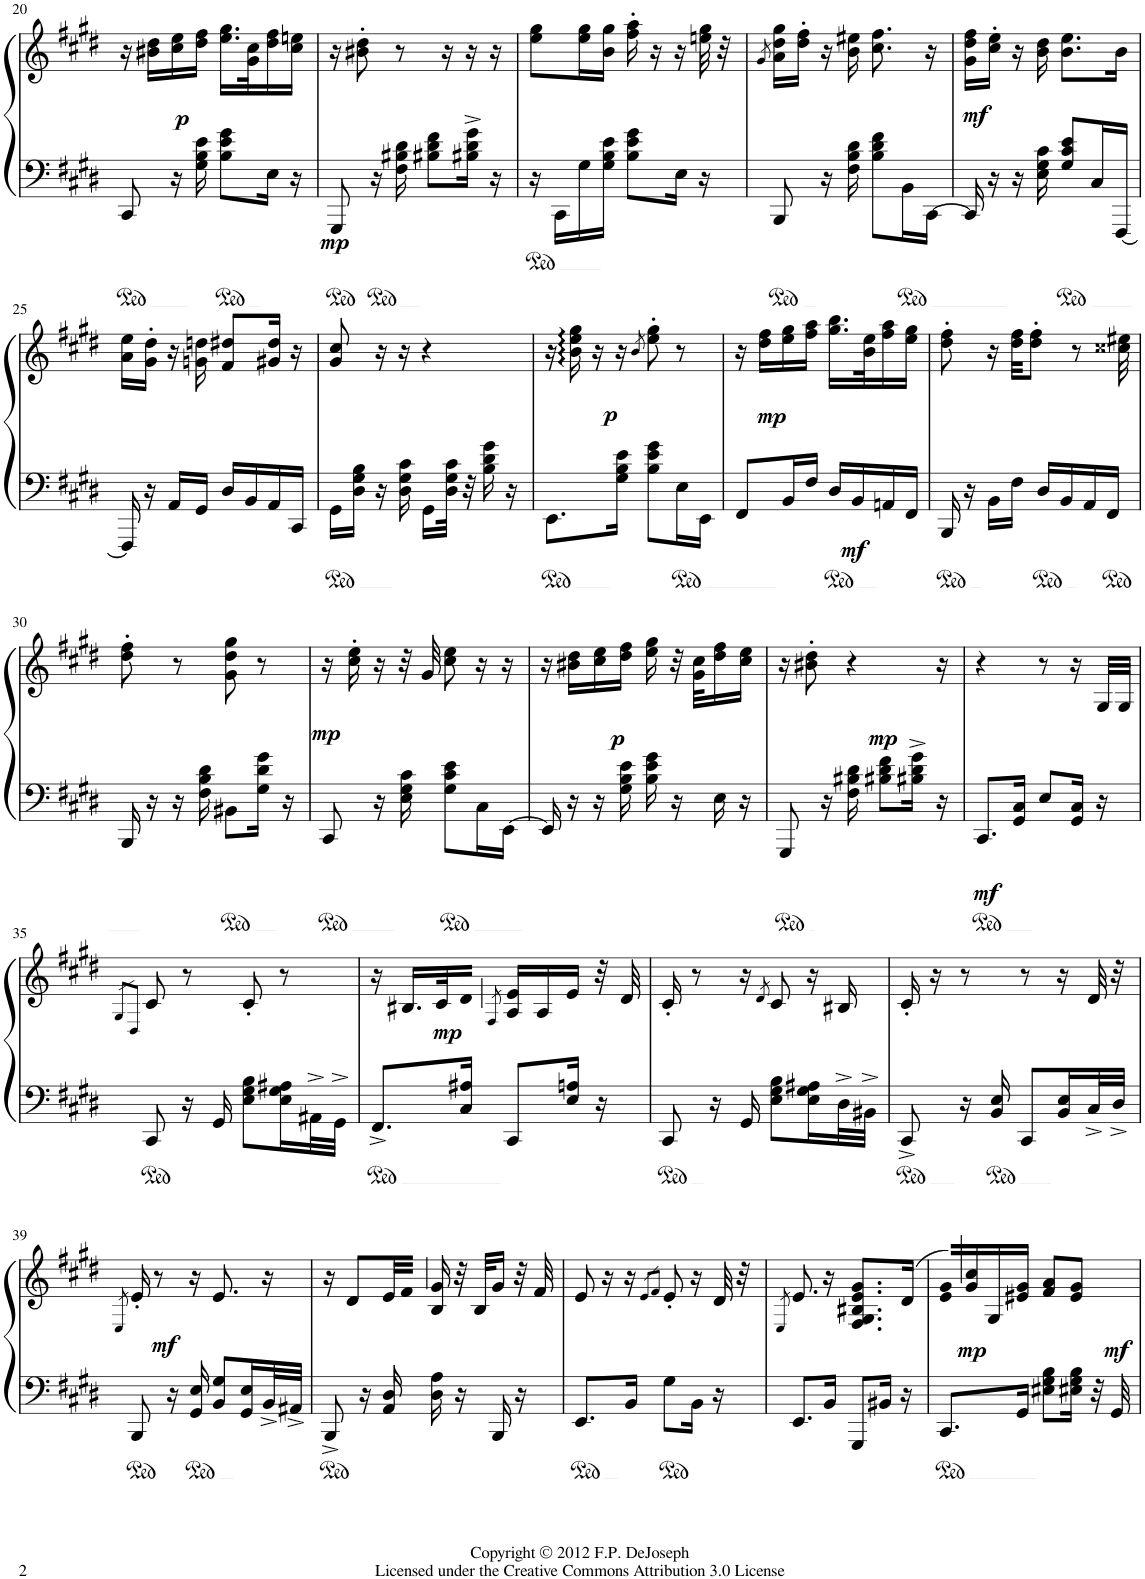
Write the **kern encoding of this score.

**kern	**kern	**dynam
*part1	*part1	*part1
*staff2	*staff1	*staff1/2
*I"Piano	*	*
*I'Pno	*	*
!!LO:PB:g=z
*clefF4	*clefG2	*
*k[f#c#g#d#]	*k[f#c#g#d#]	*
*M2/4	*M2/4	*
=20	=20	=20
8CC#/	16r	.
!	!	!LO:DY:b
.	16b#X\ 16dd#\LL	p
16r	16cc#\ 16ee\	.
16G#\ 16B\ 16e\	16dd#\ 16ff#\JJ	.
!	!	!LO:DY:b=2
8B\ 8e\ 8g#\L	16.ee\ 16.gg#\LL	mp
.	32g#\ 32cc#\K	.
16E\Jk	16dd#\ 16ff#\	.
16r	16cc#\ 16een\JJ	.
=21	=21	=21
8GGG#/	16r	.
.	8b#X\' 8dd#\'	.
16r	.	.
16F#\ 16B#X\ 16d#\	8r	.
8B#X\ 8d#\ 8f#\L	.	.
.	16r	.
16B#X\^ 16d#\^ 16g#\^Jk	16r	.
16r	16r	.
=22	=22	=22
16r	8ee\ 8gg#\L	.
16CC#\LL	.	.
16G#\	16ee\ 16gg#\L	.
16G#\ 16B\ 16e\JJ	16b\ 16gg#\JJ	.
8B\ 8e\ 8g#\L	16ff#\' 16aa\'	.
.	16r	.
16E\Jk	16r	.
16r	32een\ 32gg#\	.
.	32r	.
=23	=23	=23
.	8qg#/	.
8BBB/	16a\ 16dd#\ 16gg#\LL	.
.	16dd#\' 16ff#\'JJ	.
16r	16r	.
16F#\ 16B\ 16d#\	16b\ 16ee#X\	.
8B\ 8d#\ 8f#\L	8.cc#\ 8.ff#\	.
16BB\L	.	.
[16CC#\JJ	16r	.
=24	=24	=24
!	!	!LO:DY:b
16CC#/]	16g#\ 16dd#\ 16ff#\LL	mf
16r	16cc#\' 16ee\'JJ	.
16r	16r	.
16E\ 16G#\ 16c#\	16b\ 16dd#\	.
8G#/ 8c#/ 8e/L	8.b\ 8.ee\L	.
16C#/L	.	.
[16FFF#/JJ	16b\Jk	.
!!LO:LB:g=z
=25	=25	=25
16FFF#/]	16a\ 16ee\LL	.
16r	16g#\' 16dd#\'JJ	.
16AA/LL	16r	.
16GG#/JJ	16gn\ 16ddn\	.
16D#/LL	8f#/ 8dd#X/L	.
16BB/	.	.
16AA/	16g#X/ 16dd#/Jk	.
16CC#/JJ	16r	.
=26	=26	=26
16GG#\LL	8g#/ 8cc#/	.
16D#\ 16G#\ 16B\JJ	.	.
16r	16r	.
16D#\ 16G#\ 16c#\	16r	.
16GG#\LL	4r	.
32D#\ 32G#\ 32c#\JJk	.	.
32r	.	.
16B\ 16d#\ 16g#\	.	.
16r	.	.
=27	=27	=27
8.EE\L	16r	.
!	!	!LO:DY:b
.	16b\: 16ee\: 16gg#\:	p
.	16r	.
16G#\ 16B\ 16e\Jk	16r	.
.	8qb/	.
!	!	!LO:DY:b
8B\ 8e\ 8g#\L	8ee\' 8gg#\'	mp
!	!	!LO:DY:b=2
16E\L	8r	mf
16EE\JJ	.	.
=28	=28	=28
8FF#/L	16r	.
.	16dd#\ 16ff#\LL	.
16BB/L	16ee\ 16gg#\	.
16F#/JJ	16ff#\ 16aa\JJ	.
16D#/LL	16.gg#\ 16.bb\LL	.
16BB/	.	.
.	32b\ 32ee\K	.
16AAn/	16ff#\ 16aa\	.
16FF#/JJ	16ee\ 16gg#\JJ	.
=29	=29	=29
16BBB/	8dd#\' 8ff#\'	.
16r	.	.
16BB\LL	16r	.
16F#\JJ	32dd#\ 32ff#\KKL	.
.	8dd#\' 8ff#\'J	.
16D#/LL	.	.
16BB/	.	.
.	8r	.
16AA/	.	.
16FF#/JJ	.	.
.	32cc##X\ 32ee#X\	.
!!LO:LB:g=z
=30	=30	=30
16BBB/	8dd#\' 8ff#\'	.
16r	.	.
16r	8r	.
16F#\ 16B\ 16d#\	.	.
!	!	!LO:DY:b
8BB#X\L	8g#\ 8dd#\ 8gg#\	mp
16G#\ 16d#\ 16g#\Jk	8r	.
16r	.	.
=31	=31	=31
8CC#/	16r	.
.	16cc#\' 16ee\'	.
16r	16r	.
16E\ 16G#\ 16c#\	32r	.
.	32g#/	.
8G#\ 8c#\ 8e\L	8cc#\ 8ee\	.
16C#\L	16r	.
[16EE\JJ	16r	.
=32	=32	=32
16EE/]	16r	.
!	!	!LO:DY:b
16r	16b#X\ 16dd#\LL	p
16r	16cc#\ 16ee\	.
16G#\ 16B\ 16e\	16dd#\ 16ff#\JJ	.
16B\ 16e\ 16g#\	16ee\ 16gg#\	.
16r	32r	.
.	32g#\ 32cc#\KLL	.
16E\	16dd#\ 16ff#\	.
16r	16cc#\ 16ee\JJ	.
=33	=33	=33
!	!	!LO:DY:b
8GGG#/	16r	mp
.	8b#X\' 8dd#\'	.
16r	.	.
16F#\ 16B#X\ 16d#\	4r	.
8B#X\ 8d#\ 8f#\L	.	.
16B#X\^ 16d#\^ 16g#\^Jk	.	.
16r	16r	.
=34	=34	=34
!	!	!LO:DY:b=2
8.CC#/L	4r	mf
16GG#/ 16C#/Jk	.	.
8E/L	8r	.
16GG#/ 16C#/Jk	16r	.
16r	32G#/LLL	.
.	32G#/JJJ	.
!!LO:LB:g=z
=35	=35	=35
.	8qG#/L	.
.	8qD#/J	.
8CC#/	8c#/	.
16r	8r	.
16GG#/	.	.
8E\ 8G#\ 8B\L	8c#'/	.
16E\ 16G#\ 16A#X\L	8r	.
32AA#X^\L	.	.
32GG#^\JJJ	.	.
=36	=36	=36
8.FF#^/L	16r	.
!	!	!LO:DY:b
.	16.B#X/LL	mp
.	32c#/K	.
16C#/ 16A#X/Jk	16d#/JJ	.
.	8qF#/	.
8CC#/L	16A/ 16e/LL	.
.	16A/	.
16E/ 16An/Jk	16e/JJ	.
16r	32r	.
.	32d#/	.
=37	=37	=37
8CC#/	16c#'/	.
.	8r	.
16r	.	.
16GG#/	16r	.
.	8qd#/	.
8E\ 8G#\ 8B\L	8c#/	.
16E\ 16G#\ 16A#X\L	16r	.
32D#^\L	16B#X/	.
32BB#X^\JJJ	.	.
=38	=38	=38
8CC#^/	16c#'/	.
.	16r	.
16r	8r	.
16BB/ 16E/	.	.
8CC#/L	8r	.
16BB/ 16E/L	16r	.
32C#^/L	32d#/	.
32D#^/JJJ	32r	.
!!LO:LB:g=z
=39	=39	=39
.	8qE/	.
!	!	!LO:DY:b
8BBB/	16e'/	mf
.	8r	.
16r	.	.
16GG#/ 16E/	16r	.
8BB/ 8G#/L	8.e/	.
16GG#/ 16E/L	.	.
32BB^/L	16r	.
32AA#X^/JJJ	.	.
=40	=40	=40
8BBB^/	16r	.
.	8d#/L	.
16r	.	.
16AA/ 16D#/	32e/LL	.
.	32f#/JJJ	.
16D#\ 16A\	16B/ 16g#/	.
16r	32r	.
.	32B/KLL	.
16BBB/	16g#/JJ	.
16r	32r	.
.	32f#/	.
=41	=41	=41
8.EE/L	8e/	.
.	16r	.
16BB/Jk	16r	.
.	8qe/L	.
.	8qf#/J	.
8G#\L	8e'/	.
16BB\Jk	16r	.
16r	32d#/	.
.	32r	.
=42	=42	=42
.	8qE/	.
8.EE/L	8.e/	.
16BB/Jk	16r	.
!	!	!LO:DY:b
8GGG#/L	8.F#/ 8.G#/ 8.B#X/ 8.e/ 8.g#/L	mp
16BB#X/Jk	.	.
!	!	!LO:DY:b
16r	(>16d#/Jk	mf
=43	=43	=43
8.CC#/L	16e/ 16g#/LL)	.
.	16g#/ 16cc#/	.
.	16G#/	.
16GG#/Jk	16e#X/ 16g#/JJ	.
8E#X\ 8G#\ 8B\L	8f#/ 8a/L	.
16E#X\ 16G#\ 16B\Jk	8e#/ 8g#/J	.
32r	.	.
32GG#/	.	.
=	=	=
*-	*-	*-
